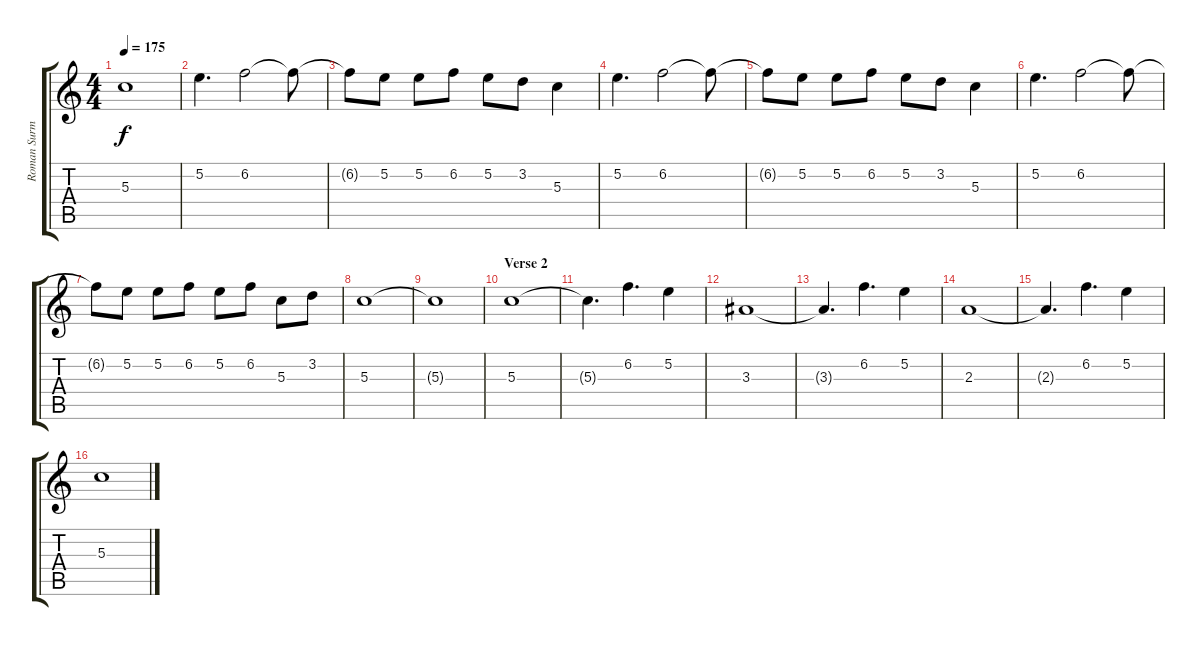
\track ("Roman Surman (Lead)" "Roman Surm") {instrument overdrivenguitar}
\staff {score tabs}
\tuning (E4 B3 G3 D3 A2 E2) {hide}
\ts (4 4)
\tempo 175
\clef g2
\ks c
5.3{t}.1{dy f} |
5.2.4{d} 6.2.2 6.2{t}.8 |
6.2{t}.8 5.2.8 5.2.8 6.2.8 5.2.8 3.2.8 5.3.4 |
5.2.4{d} 6.2.2 6.2{t}.8 |
6.2{t}.8 5.2.8 5.2.8 6.2.8 5.2.8 3.2.8 5.3.4 |
5.2.4{d} 6.2.2 6.2{t}.8 |
6.2{t}.8 5.2.8 5.2.8 6.2.8 5.2.8 6.2.8 5.3.8 3.2.8 |
5.3.1 |
5.3{t}.1 |
\section ("" "Verse 2")
5.3.1 |
5.3{t}.4{d} 6.2.4{d} 5.2.4 |
3.3.1 |
3.3{t}.4{d} 6.2.4{d} 5.2.4 |
2.3.1 |
2.3{t}.4{d} 6.2.4{d} 5.2.4 |
5.3.1
